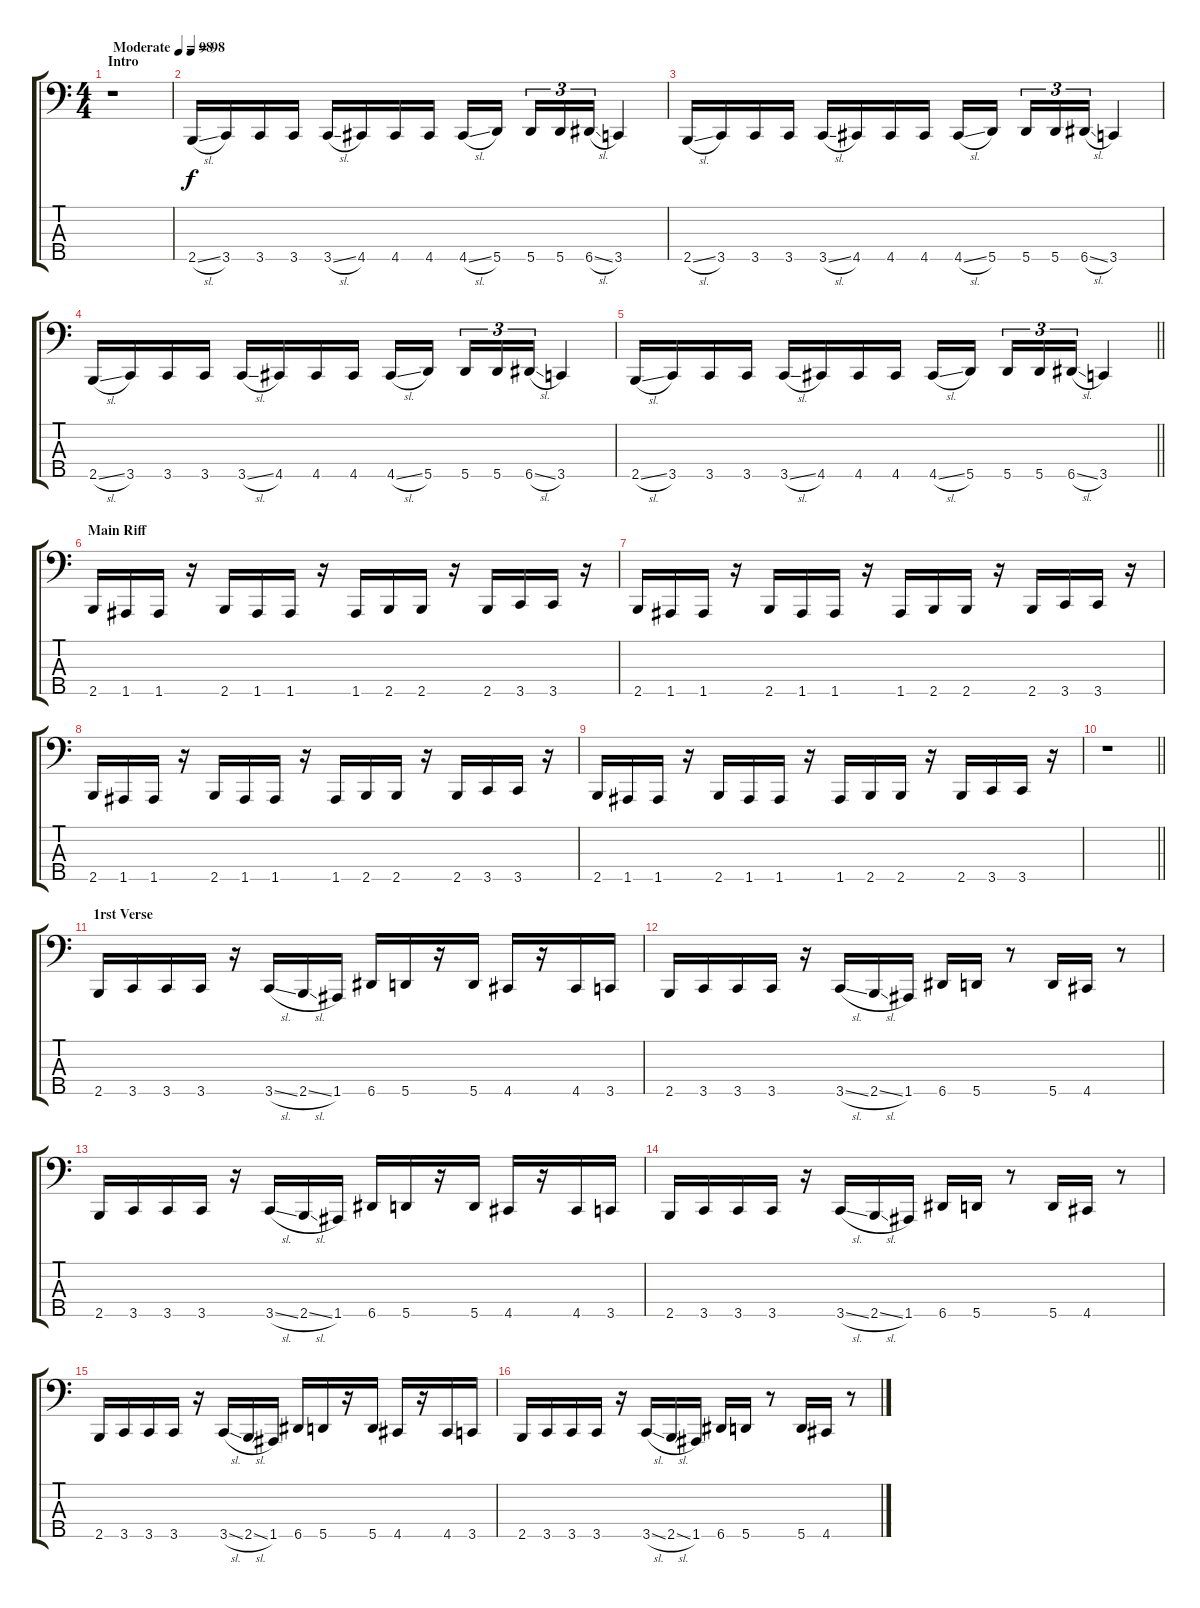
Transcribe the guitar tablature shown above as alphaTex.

\track "" {instrument electricbassfinger}
\staff {score tabs}
\tuning (F2 C2 G1 D1 A0) {hide}
\ts (4 4)
\section ("" "Intro")
\tempo (98 "Moderate")
\tempo 94
\tempo (98 "Moderate")
\clef f4
\ks c
r.1{dy f instrument electricbassfinger} |
\tempo 98
2.5{sl}.16 3.5.16 3.5.16 3.5.16 3.5{sl}.16 4.5.16 4.5.16 4.5.16 4.5{sl}.16 5.5.16{beam splitsecondary} 5.5.16{tu (3 2)} 5.5.16{tu (3 2)} 6.5{sl}.16{tu (3 2)} 3.5.4 |
2.5{sl}.16 3.5.16 3.5.16 3.5.16 3.5{sl}.16 4.5.16 4.5.16 4.5.16 4.5{sl}.16 5.5.16{beam splitsecondary} 5.5.16{tu (3 2)} 5.5.16{tu (3 2)} 6.5{sl}.16{tu (3 2)} 3.5.4 |
2.5{sl}.16 3.5.16 3.5.16 3.5.16 3.5{sl}.16 4.5.16 4.5.16 4.5.16 4.5{sl}.16 5.5.16{beam splitsecondary} 5.5.16{tu (3 2)} 5.5.16{tu (3 2)} 6.5{sl}.16{tu (3 2)} 3.5.4 |
\barLineRight lightlight
2.5{sl}.16 3.5.16 3.5.16 3.5.16 3.5{sl}.16 4.5.16 4.5.16 4.5.16 4.5{sl}.16 5.5.16{beam splitsecondary} 5.5.16{tu (3 2)} 5.5.16{tu (3 2)} 6.5{sl}.16{tu (3 2)} 3.5.4 |
\section ("" "Main Riff")
2.5.16 1.5.16 1.5.16 r.16 2.5.16 1.5.16 1.5.16 r.16 1.5.16 2.5.16 2.5.16 r.16 2.5.16 3.5.16 3.5.16 r.16 |
2.5.16 1.5.16 1.5.16 r.16 2.5.16 1.5.16 1.5.16 r.16 1.5.16 2.5.16 2.5.16 r.16 2.5.16 3.5.16 3.5.16 r.16 |
2.5.16 1.5.16 1.5.16 r.16 2.5.16 1.5.16 1.5.16 r.16 1.5.16 2.5.16 2.5.16 r.16 2.5.16 3.5.16 3.5.16 r.16 |
2.5.16 1.5.16 1.5.16 r.16 2.5.16 1.5.16 1.5.16 r.16 1.5.16 2.5.16 2.5.16 r.16 2.5.16 3.5.16 3.5.16 r.16 |
\barLineRight lightlight
r.1 |
\section ("" "1rst Verse")
2.5.16 3.5.16 3.5.16 3.5.16 r.16 3.5{sl}.16 2.5{sl}.16 1.5.16 6.5.16 5.5.16 r.16 5.5.16 4.5.16 r.16 4.5.16 3.5.16 |
2.5.16 3.5.16 3.5.16 3.5.16 r.16 3.5{sl}.16 2.5{sl}.16 1.5.16 6.5.16 5.5.16 r.8 5.5.16 4.5.16 r.8 |
2.5.16 3.5.16 3.5.16 3.5.16 r.16 3.5{sl}.16 2.5{sl}.16 1.5.16 6.5.16 5.5.16 r.16 5.5.16 4.5.16 r.16 4.5.16 3.5.16 |
2.5.16 3.5.16 3.5.16 3.5.16 r.16 3.5{sl}.16 2.5{sl}.16 1.5.16 6.5.16 5.5.16 r.8 5.5.16 4.5.16 r.8 |
2.5.16 3.5.16 3.5.16 3.5.16 r.16 3.5{sl}.16 2.5{sl}.16 1.5.16 6.5.16 5.5.16 r.16 5.5.16 4.5.16 r.16 4.5.16 3.5.16 |
2.5.16 3.5.16 3.5.16 3.5.16 r.16 3.5{sl}.16 2.5{sl}.16 1.5.16 6.5.16 5.5.16 r.8 5.5.16 4.5.16 r.8
